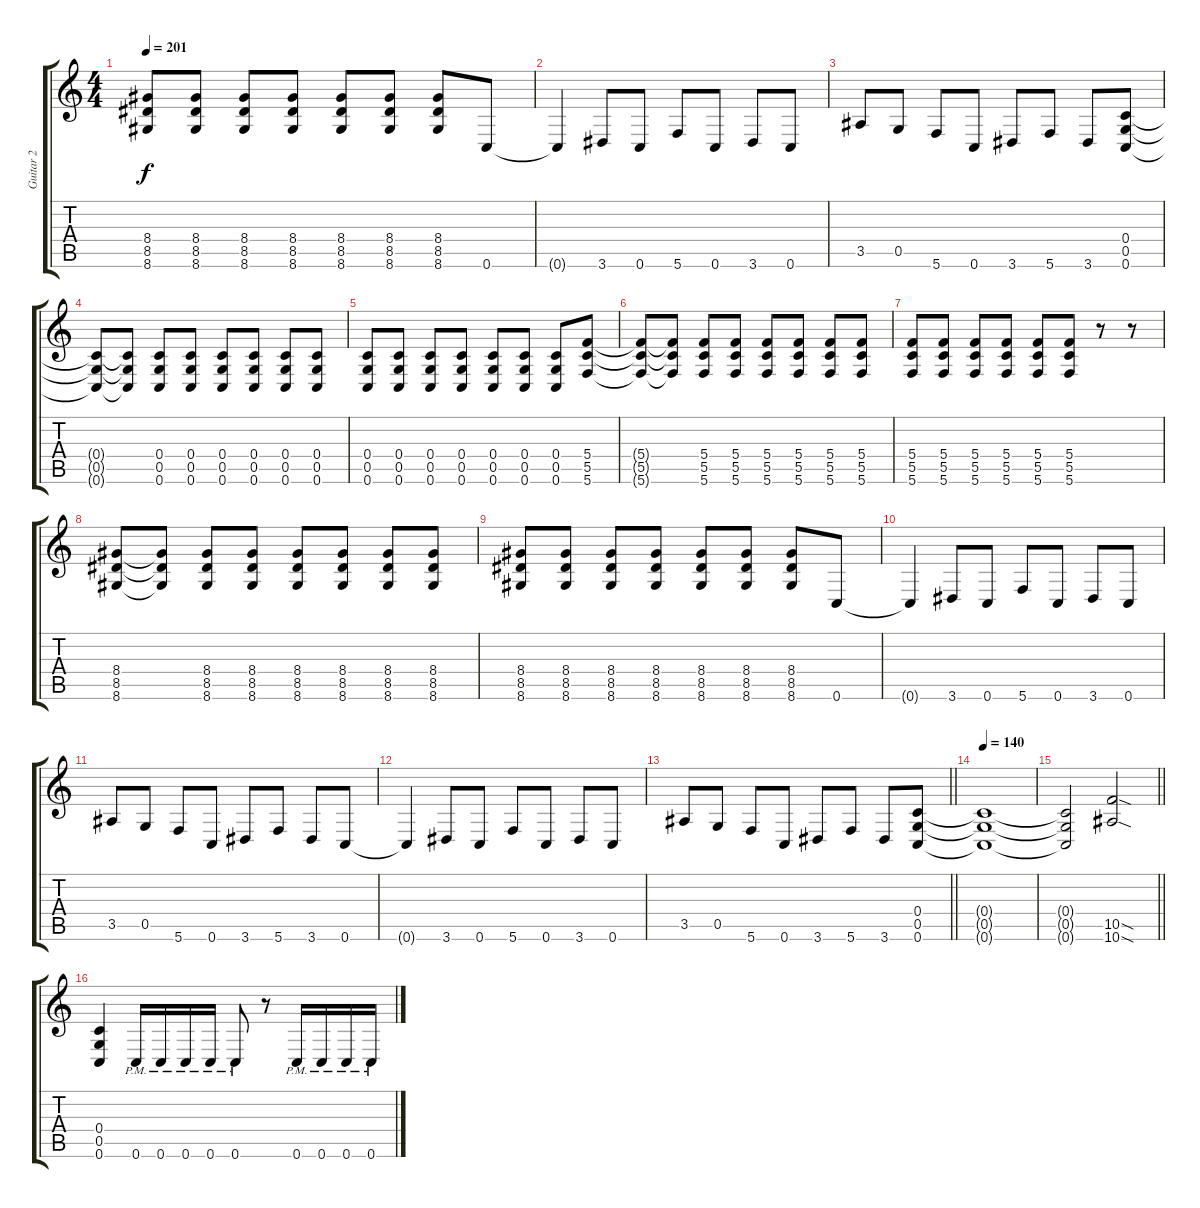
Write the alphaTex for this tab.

\track ("Guitar 2" "Guitar 2") {instrument overdrivenguitar}
\staff {score tabs}
\tuning (D4 A3 F3 C3 G2 C2) {hide}
\ts (4 4)
\tempo 201
\clef g2
\ks c
(8.4 8.5 8.6).8{dy f} (8.4 8.5 8.6).8 (8.4 8.5 8.6).8 (8.4 8.5 8.6).8 (8.4 8.5 8.6).8 (8.4 8.5 8.6).8 (8.4 8.5 8.6).8 0.6.8 |
0.6{t}.4 3.6.8 0.6.8 5.6.8 0.6.8 3.6.8 0.6.8 |
3.5.8 0.5.8 5.6.8 0.6.8 3.6.8 5.6.8 3.6.8 (0.4 0.5 0.6).8 |
(0.4{t} 0.5{t} 0.6{t}).8 (0.4{t} 0.5{t} 0.6{t}).8 (0.4 0.5 0.6).8 (0.4 0.5 0.6).8 (0.4 0.5 0.6).8 (0.4 0.5 0.6).8 (0.4 0.5 0.6).8 (0.4 0.5 0.6).8 |
(0.4 0.5 0.6).8 (0.4 0.5 0.6).8 (0.4 0.5 0.6).8 (0.4 0.5 0.6).8 (0.4 0.5 0.6).8 (0.4 0.5 0.6).8 (0.4 0.5 0.6).8 (5.4 5.5 5.6).8 |
(5.4{t} 5.5{t} 5.6{t}).8 (5.4{t} 5.5{t} 5.6{t}).8 (5.4 5.5 5.6).8 (5.4 5.5 5.6).8 (5.4 5.5 5.6).8 (5.4 5.5 5.6).8 (5.4 5.5 5.6).8 (5.4 5.5 5.6).8 |
(5.4 5.5 5.6).8 (5.4 5.5 5.6).8 (5.4 5.5 5.6).8 (5.4 5.5 5.6).8 (5.4 5.5 5.6).8 (5.4 5.5 5.6).8 r.8 r.8 |
(8.4 8.5 8.6).8 (8.4{t} 8.5{t} 8.6{t}).8 (8.4 8.5 8.6).8 (8.4 8.5 8.6).8 (8.4 8.5 8.6).8 (8.4 8.5 8.6).8 (8.4 8.5 8.6).8 (8.4 8.5 8.6).8 |
(8.4 8.5 8.6).8 (8.4 8.5 8.6).8 (8.4 8.5 8.6).8 (8.4 8.5 8.6).8 (8.4 8.5 8.6).8 (8.4 8.5 8.6).8 (8.4 8.5 8.6).8 0.6.8 |
0.6{t}.4 3.6.8 0.6.8 5.6.8 0.6.8 3.6.8 0.6.8 |
3.5.8 0.5.8 5.6.8 0.6.8 3.6.8 5.6.8 3.6.8 0.6.8 |
0.6{t}.4 3.6.8 0.6.8 5.6.8 0.6.8 3.6.8 0.6.8 |
\barLineRight lightlight
3.5.8 0.5.8 5.6.8 0.6.8 3.6.8 5.6.8 3.6.8 (0.4 0.5 0.6).8 |
\section ("" " ")
\tempo 140
(0.4{t} 0.5{t} 0.6{t}).1 |
\barLineRight lightlight
(0.4{t} 0.5{t} 0.6{t}).2 (10.5{sod} 10.6{sod}).2 |
\section ("" " ")
(0.4 0.5 0.6).4 0.6{pm}.16 0.6{pm}.16 0.6{pm}.16 0.6{pm}.16 0.6{pm}.8 r.8 0.6{pm}.16 0.6{pm}.16 0.6{pm}.16 0.6{pm}.16
